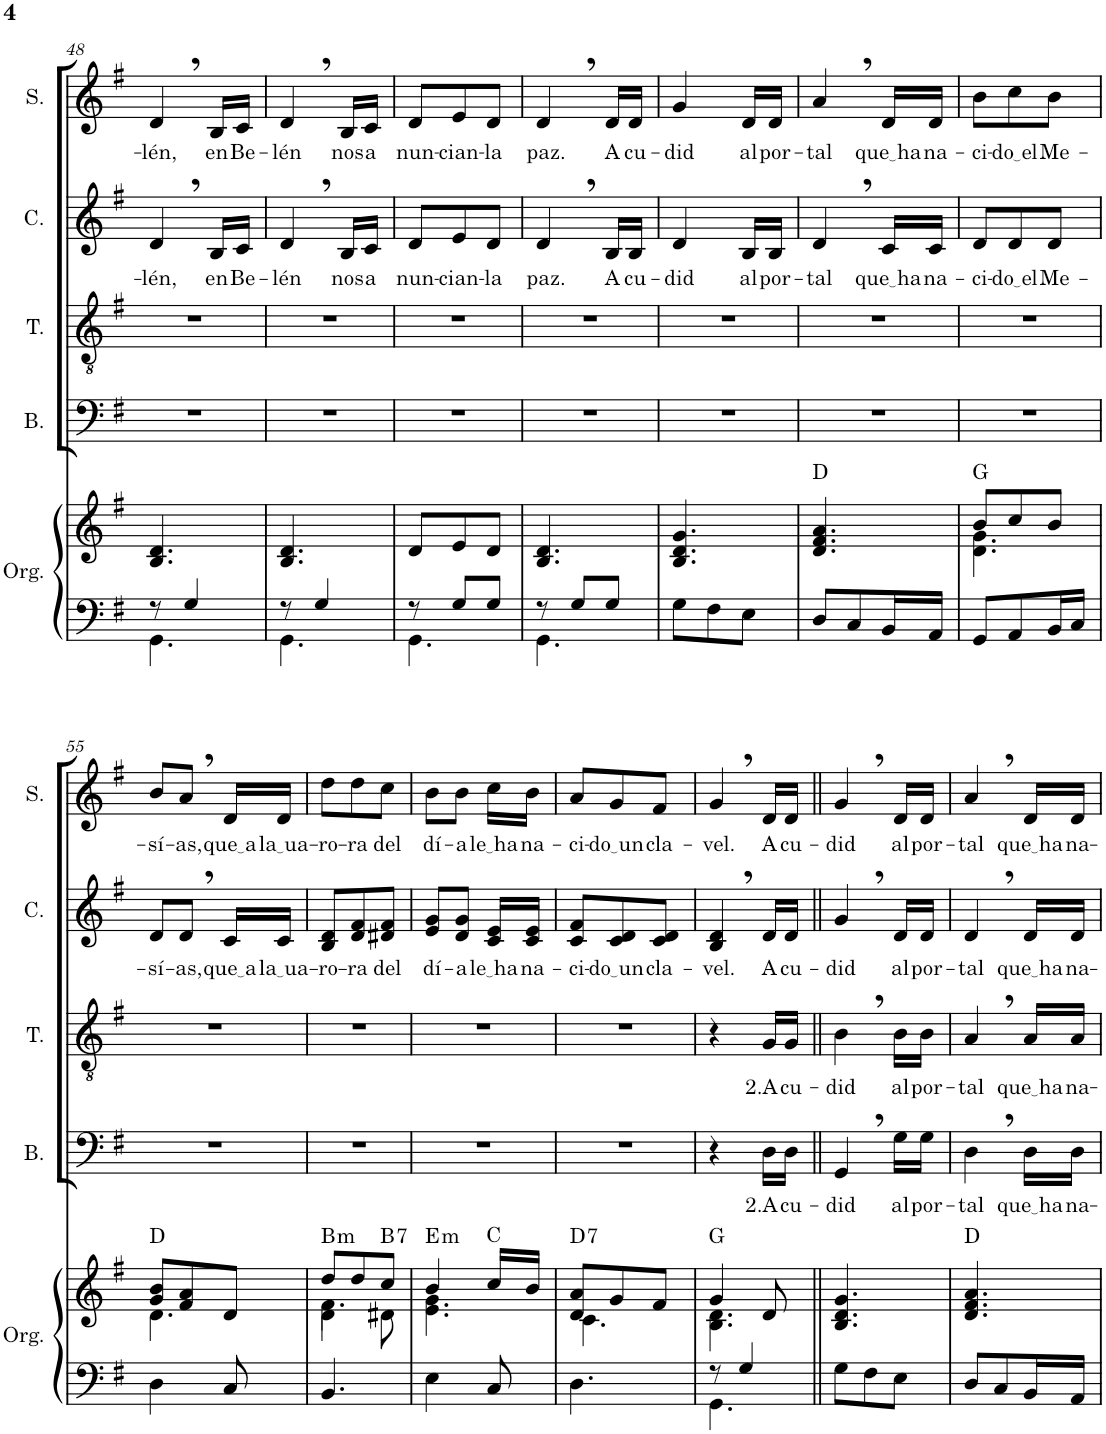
**kern	**kern	**harte	**kern	**text	**kern	**text	**kern	**text	**kern	**text
*part5	*part5	*part5	*part4	*part4	*part3	*part3	*part2	*part2	*part1	*part1
*staff6	*staff5	*	*staff4	*staff4	*staff3	*staff3	*staff2	*staff2	*staff1	*staff1
*I"Órgano	*	*	*I"Bajo	*	*I"Tenor	*	*I"Contralto	*	*I"Soprano	*
*	*	*	*I'B.	*	*I'T.	*	*I'C.	*	*I'S.	*
!!LO:PB:g=z
*clefF4	*clefG2	*	*clefF4	*	*clefGv2	*	*clefG2	*	*clefG2	*
*k[f#]	*k[f#]	*	*k[f#]	*	*k[f#]	*	*k[f#]	*	*k[f#]	*
*M3/8	*M3/8	*	*M3/8	*	*M3/8	*	*M3/8	*	*M3/8	*
=48	=48	=48	=48	=48	=48	=48	=48	=48	=48	=48
*^	*	*	*	*	*	*	*	*	*	*
!	!	!	!	!	!	!	!	!	!LO:LY:b	!	!LO:LY:b
8r	4.GG\	4.B/ 4.d/	.	4.r	.	4.r	.	4d,/	-lén,	4d,/	-lén,
4G/	.	.	.	.	.	.	.	.	.	.	.
!	!	!	!	!	!	!	!	!	!LO:LY:b	!	!LO:LY:b
.	.	.	.	.	.	.	.	16B/LL	en	16B/LL	en
!	!	!	!	!	!	!	!	!	!LO:LY:b	!	!LO:LY:b
.	.	.	.	.	.	.	.	16c/JJ	Be-	16c/JJ	Be-
=49	=49	=49	=49	=49	=49	=49	=49	=49	=49	=49	=49
!	!	!	!	!	!	!	!	!	!LO:LY:b	!	!LO:LY:b
8r	4.GG\	4.B/ 4.d/	.	4.r	.	4.r	.	4d,/	-lén	4d,/	-lén
4G/	.	.	.	.	.	.	.	.	.	.	.
!	!	!	!	!	!	!	!	!	!LO:LY:b	!	!LO:LY:b
.	.	.	.	.	.	.	.	16B/LL	nos	16B/LL	nos
!	!	!	!	!	!	!	!	!	!LO:LY:b	!	!LO:LY:b
.	.	.	.	.	.	.	.	16c/JJ	a	16c/JJ	a
=50	=50	=50	=50	=50	=50	=50	=50	=50	=50	=50	=50
!	!	!	!	!	!	!	!	!	!LO:LY:b	!	!LO:LY:b
8r	4.GG\	8d/L	.	4.r	.	4.r	.	8d/L	nun-	8d/L	nun-
!	!	!	!	!	!	!	!	!	!LO:LY:b	!	!LO:LY:b
8G/L	.	8e/	.	.	.	.	.	8e/	-cian-	8e/	-cian-
!	!	!	!	!	!	!	!	!	!LO:LY:b	!	!LO:LY:b
8G/J	.	8d/J	.	.	.	.	.	8d/J	-la	8d/J	-la
=51	=51	=51	=51	=51	=51	=51	=51	=51	=51	=51	=51
!	!	!	!	!	!	!	!	!	!LO:LY:b	!	!LO:LY:b
8r	4.GG\	4.B/ 4.d/	.	4.r	.	4.r	.	4d,/	paz.	4d,/	paz.
8G/L	.	.	.	.	.	.	.	.	.	.	.
!	!	!	!	!	!	!	!	!	!LO:LY:b	!	!LO:LY:b
8G/J	.	.	.	.	.	.	.	16B/LL	A	16d/LL	A
!	!	!	!	!	!	!	!	!	!LO:LY:b	!	!LO:LY:b
.	.	.	.	.	.	.	.	16B/JJ	cu-	16d/JJ	cu-
*v	*v	*	*	*	*	*	*	*	*	*	*
=52	=52	=52	=52	=52	=52	=52	=52	=52	=52	=52
!	!	!	!	!	!	!	!	!LO:LY:b	!	!LO:LY:b
8G\L	4.B/ 4.d/ 4.g/	.	4.r	.	4.r	.	4d/	-did	4g/	-did
8F#\	.	.	.	.	.	.	.	.	.	.
!	!	!	!	!	!	!	!	!LO:LY:b	!	!LO:LY:b
8E\J	.	.	.	.	.	.	16B/LL	al	16d/LL	al
!	!	!	!	!	!	!	!	!LO:LY:b	!	!LO:LY:b
.	.	.	.	.	.	.	16B/JJ	por-	16d/JJ	por-
=53	=53	=53	=53	=53	=53	=53	=53	=53	=53	=53
!	!	!	!	!	!	!	!	!LO:LY:b	!	!LO:LY:b
8D/L	4.d/ 4.f#/ 4.a/	D:maj	4.r	.	4.r	.	4d,/	-tal	4a,/	-tal
8C/	.	.	.	.	.	.	.	.	.	.
!	!	!	!	!	!	!	!	!LO:LY:b	!	!LO:LY:b
16BB/L	.	.	.	.	.	.	16c/LL	que ha	16d/LL	que ha
!	!	!	!	!	!	!	!	!LO:LY:b	!	!LO:LY:b
16AA/JJ	.	.	.	.	.	.	16c/JJ	na-	16d/JJ	na-
=54	=54	=54	=54	=54	=54	=54	=54	=54	=54	=54
*	*^	*	*	*	*	*	*	*	*	*
!	!	!	!	!	!	!	!	!	!LO:LY:b	!	!LO:LY:b
8GG/L	8b/L	4.d\ 4.g\	G:maj	4.r	.	4.r	.	8d/L	-ci-	8b\L	-ci-
!	!	!	!	!	!	!	!	!	!LO:LY:b	!	!LO:LY:b
8AA/	8cc/	.	.	.	.	.	.	8d/	do el	8cc\	do el
!	!	!	!	!	!	!	!	!	!LO:LY:b	!	!LO:LY:b
16BB/L	8b/J	.	.	.	.	.	.	8d/J	Me-	8b\J	Me-
16C/JJ	.	.	.	.	.	.	.	.	.	.	.
!!LO:LB:g=z
=55	=55	=55	=55	=55	=55	=55	=55	=55	=55	=55	=55
!	!	!	!	!	!	!	!	!	!LO:LY:b	!	!LO:LY:b
4D\	8g/ 8b/L	4.d\	D:maj	4.r	.	4.r	.	8d/L	-sí-	8b/L	-sí-
!	!	!	!	!	!	!	!	!	!LO:LY:b	!	!LO:LY:b
.	8f#/ 8a/	.	.	.	.	.	.	8d,/J	-as,	8a,/J	-as,
!	!	!	!	!	!	!	!	!	!LO:LY:b	!	!LO:LY:b
8C/	8d/J	.	.	.	.	.	.	16c/LL	que a	16d/LL	que a
!	!	!	!	!	!	!	!	!	!LO:LY:b	!	!LO:LY:b
.	.	.	.	.	.	.	.	16c/JJ	la ua	16d/JJ	la ua
=56	=56	=56	=56	=56	=56	=56	=56	=56	=56	=56	=56
*	*	*^	*	*	*	*	*	*	*	*	*
!	!	!	!	!LO:H:kt=m	!	!	!	!	!	!LO:LY:b	!	!LO:LY:b
4.BB/	8dd/L	4.f#\	4d\	B:min	4.r	.	4.r	.	8B/ 8d/L	-ro-	8dd\L	-ro-
!	!	!	!	!	!	!	!	!	!	!LO:LY:b	!	!LO:LY:b
.	8dd/	.	.	.	.	.	.	.	8d/ 8f#/	-ra	8dd\	-ra
!	!	!	!	!LO:H:kt=7	!	!	!	!	!	!LO:LY:b	!	!LO:LY:b
.	8cc/J	.	8d#X\	B:7	.	.	.	.	8d#X/ 8f#/J	del	8cc\J	del
=57	=57	=57	=57	=57	=57	=57	=57	=57	=57	=57	=57	=57
!	!	!	!	!LO:H:kt=m	!	!	!	!	!	!LO:LY:b	!	!LO:LY:b
*	*	*v	*v	*	*	*	*	*	*	*	*	*
4E\	4b/	4.e\ 4.g\	E:min	4.r	.	4.r	.	8e/ 8g/L	dí-	8b\L	dí-
!	!	!	!	!	!	!	!	!	!LO:LY:b	!	!LO:LY:b
.	.	.	.	.	.	.	.	8d/ 8g/J	-a	8b\J	-a
!	!	!	!	!	!	!	!	!	!LO:LY:b	!	!LO:LY:b
8C/	16cc/LL	.	C:maj	.	.	.	.	16c/ 16e/LL	le ha	16cc\LL	le ha
!	!	!	!	!	!	!	!	!	!LO:LY:b	!	!LO:LY:b
.	16b/JJ	.	.	.	.	.	.	16c/ 16e/JJ	na-	16b\JJ	na-
=58	=58	=58	=58	=58	=58	=58	=58	=58	=58	=58	=58
!	!	!	!LO:H:kt=7	!	!	!	!	!	!LO:LY:b	!	!LO:LY:b
4.D\	8d/ 8a/L	4.c\	D:7	4.r	.	4.r	.	8c/ 8f#/L	-ci-	8a/L	-ci-
!	!	!	!	!	!	!	!	!	!LO:LY:b	!	!LO:LY:b
.	8g/	.	.	.	.	.	.	8c/ 8d/	do un	8g/	do un
!	!	!	!	!	!	!	!	!	!LO:LY:b	!	!LO:LY:b
.	8f#/J	.	.	.	.	.	.	8c/ 8d/J	cla-	8f#/J	cla-
=59	=59	=59	=59	=59	=59	=59	=59	=59	=59	=59	=59
*^	*	*	*	*	*	*	*	*	*	*	*
!	!	!	!	!	!	!	!	!	!	!LO:LY:b	!	!LO:LY:b
8r	4.GG\	4g/	4.B\ 4.d\	G:maj	4r	.	4r	.	4B/, 4d/,	-vel.	4g,/	-vel.
4G/	.	.	.	.	.	.	.	.	.	.	.	.
!	!	!	!	!	!	!LO:LY:b	!	!LO:LY:b	!	!LO:LY:b	!	!LO:LY:b
.	.	8d/	.	.	16D\LL	2.A	16G/LL	2.A	16d/LL	A	16d/LL	A
!	!	!	!	!	!	!LO:LY:b	!	!LO:LY:b	!	!LO:LY:b	!	!LO:LY:b
.	.	.	.	.	16D\JJ	cu-	16G/JJ	cu-	16d/JJ	cu-	16d/JJ	cu-
*v	*v	*	*	*	*	*	*	*	*	*	*	*
*	*v	*v	*	*	*	*	*	*	*	*	*
=60||	=60||	=60||	=60||	=60||	=60||	=60||	=60||	=60||	=60||	=60||
!	!	!	!	!LO:LY:b	!	!LO:LY:b	!	!LO:LY:b	!	!LO:LY:b
8G\L	4.B/ 4.d/ 4.g/	.	4GG,/	-did	4B,\	-did	4g,/	-did	4g,/	-did
8F#\	.	.	.	.	.	.	.	.	.	.
!	!	!	!	!LO:LY:b	!	!LO:LY:b	!	!LO:LY:b	!	!LO:LY:b
8E\J	.	.	16G\LL	al	16B\LL	al	16d/LL	al	16d/LL	al
!	!	!	!	!LO:LY:b	!	!LO:LY:b	!	!LO:LY:b	!	!LO:LY:b
.	.	.	16G\JJ	por-	16B\JJ	por-	16d/JJ	por-	16d/JJ	por-
=61	=61	=61	=61	=61	=61	=61	=61	=61	=61	=61
!	!	!	!	!LO:LY:b	!	!LO:LY:b	!	!LO:LY:b	!	!LO:LY:b
8D/L	4.d/ 4.f#/ 4.a/	D:maj	4D,\	-tal	4A,/	-tal	4d,/	-tal	4a,/	-tal
8C/	.	.	.	.	.	.	.	.	.	.
!	!	!	!	!LO:LY:b	!	!LO:LY:b	!	!LO:LY:b	!	!LO:LY:b
16BB/L	.	.	16D\LL	que ha	16A/LL	que ha	16d/LL	que ha	16d/LL	que ha
!	!	!	!	!LO:LY:b	!	!LO:LY:b	!	!LO:LY:b	!	!LO:LY:b
16AA/JJ	.	.	16D\JJ	na-	16A/JJ	na-	16d/JJ	na-	16d/JJ	na-
=	=	=	=	=	=	=	=	=	=	=
*-	*-	*-	*-	*-	*-	*-	*-	*-	*-	*-
